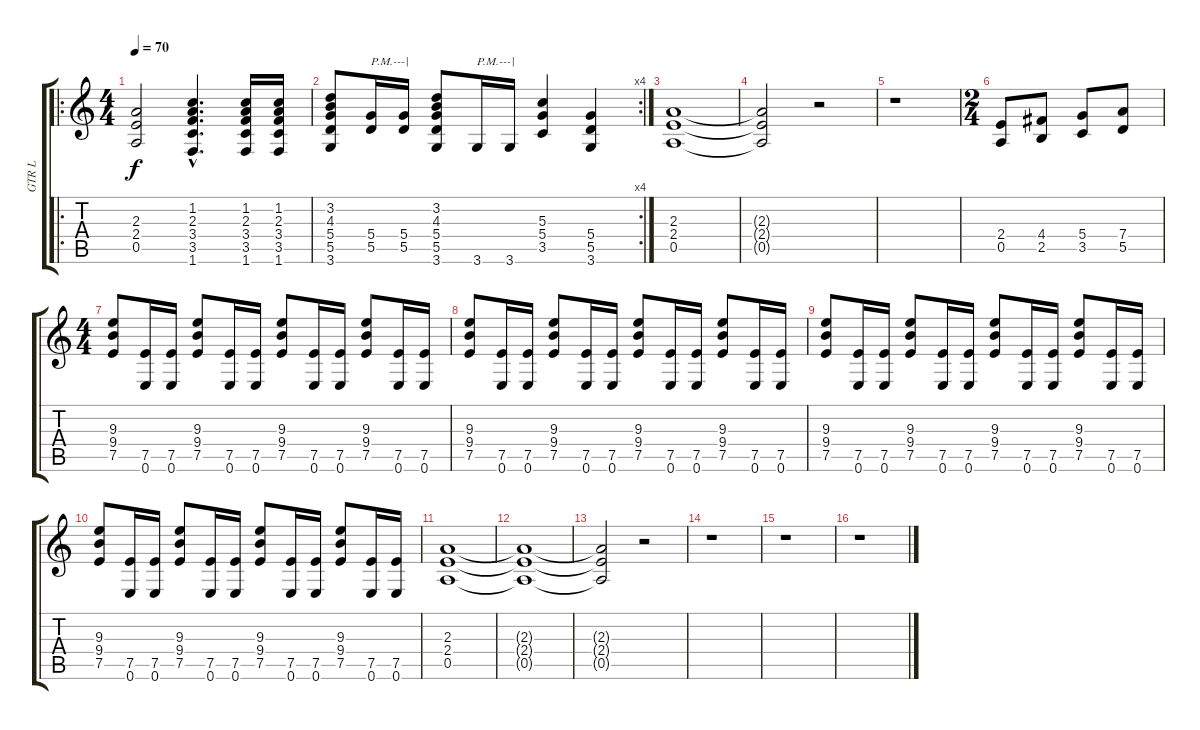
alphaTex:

\track ("GTR L" "GTR L") {instrument distortionguitar}
\staff {score tabs}
\tuning (E4 B3 G3 D3 A2 E2) {hide}
\ro
\ts (4 4)
\tempo 70
\clef g2
\ks c
(2.3 2.4 0.5).2{dy f} (1.2{hac} 2.3{hac} 3.4{hac} 3.5{hac} 1.6{hac}).4{d} (1.2 2.3 3.4 3.5 1.6).16 (1.2 2.3 3.4 3.5 1.6).16 |
\rc 4
(3.2 4.3 5.4 5.5 3.6).8 (5.4 5.5).16{txt "P.M.---|"} (5.4 5.5).16 (3.2 4.3 5.4 5.5 3.6).8 3.6.16{txt "P.M.---|"} 3.6.16 (5.3 5.4 3.5).4 (5.4 5.5 3.6).4 |
(2.3 2.4 0.5).1 |
(2.3{t} 2.4{t} 0.5{t}).2 r.2 |
r.1 |
\ts (2 4)
(2.4 0.5).8 (4.4 2.5).8 (5.4 3.5).8 (7.4 5.5).8 |
\ts (4 4)
(9.3 9.4 7.5).8 (7.5 0.6).16 (7.5 0.6).16 (9.3 9.4 7.5).8 (7.5 0.6).16 (7.5 0.6).16 (9.3 9.4 7.5).8 (7.5 0.6).16 (7.5 0.6).16 (9.3 9.4 7.5).8 (7.5 0.6).16 (7.5 0.6).16 |
(9.3 9.4 7.5).8 (7.5 0.6).16 (7.5 0.6).16 (9.3 9.4 7.5).8 (7.5 0.6).16 (7.5 0.6).16 (9.3 9.4 7.5).8 (7.5 0.6).16 (7.5 0.6).16 (9.3 9.4 7.5).8 (7.5 0.6).16 (7.5 0.6).16 |
(9.3 9.4 7.5).8 (7.5 0.6).16 (7.5 0.6).16 (9.3 9.4 7.5).8 (7.5 0.6).16 (7.5 0.6).16 (9.3 9.4 7.5).8 (7.5 0.6).16 (7.5 0.6).16 (9.3 9.4 7.5).8 (7.5 0.6).16 (7.5 0.6).16 |
(9.3 9.4 7.5).8 (7.5 0.6).16 (7.5 0.6).16 (9.3 9.4 7.5).8 (7.5 0.6).16 (7.5 0.6).16 (9.3 9.4 7.5).8 (7.5 0.6).16 (7.5 0.6).16 (9.3 9.4 7.5).8 (7.5 0.6).16 (7.5 0.6).16 |
(2.3 2.4 0.5).1 |
(2.3{t} 2.4{t} 0.5{t}).1 |
(2.3{t} 2.4{t} 0.5{t}).2 r.2 |
r.1 |
r.1 |
r.1
